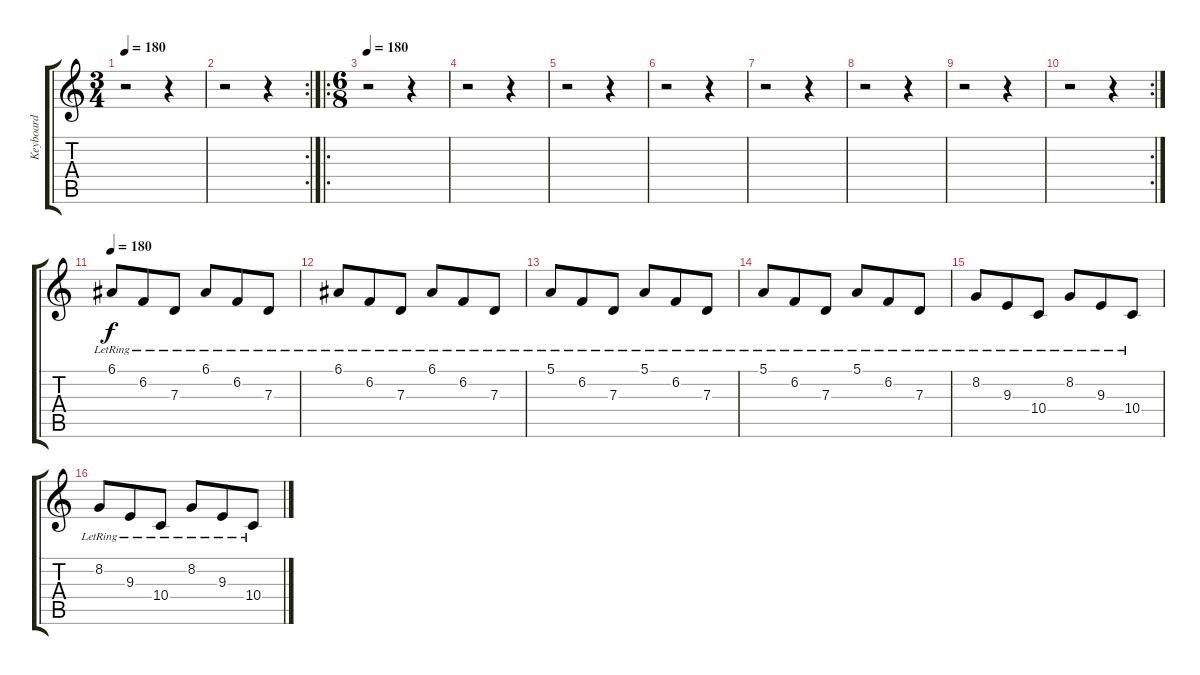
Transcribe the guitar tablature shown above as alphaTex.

\track ("Keyboard" "Keyboard") {instrument acousticgrandpiano}
\staff {score tabs}
\tuning (E4 B3 G3 D3 A2 E2) {hide}
\ts (3 4)
\tempo 180
\clef g2
\ks c
r.2{dy f} r.4 |
\rc 2
r.2 r.4 |
\ro
\ts (6 8)
\tempo 180
r.2 r.4 |
r.2 r.4 |
r.2 r.4 |
r.2 r.4 |
r.2 r.4 |
r.2 r.4 |
r.2 r.4 |
\rc 2
r.2 r.4 |
\tempo 180
6.1{lr}.8 6.2{lr}.8 7.3{lr}.8 6.1{lr}.8 6.2{lr}.8 7.3{lr}.8 |
6.1{lr}.8 6.2{lr}.8 7.3{lr}.8 6.1{lr}.8 6.2{lr}.8 7.3{lr}.8 |
5.1{lr}.8 6.2{lr}.8 7.3{lr}.8 5.1{lr}.8 6.2{lr}.8 7.3{lr}.8 |
5.1{lr}.8 6.2{lr}.8 7.3{lr}.8 5.1{lr}.8 6.2{lr}.8 7.3{lr}.8 |
8.2{lr}.8 9.3{lr}.8 10.4{lr}.8 8.2{lr}.8 9.3{lr}.8 10.4{lr}.8 |
8.2{lr}.8 9.3{lr}.8 10.4{lr}.8 8.2{lr}.8 9.3{lr}.8 10.4{lr}.8
